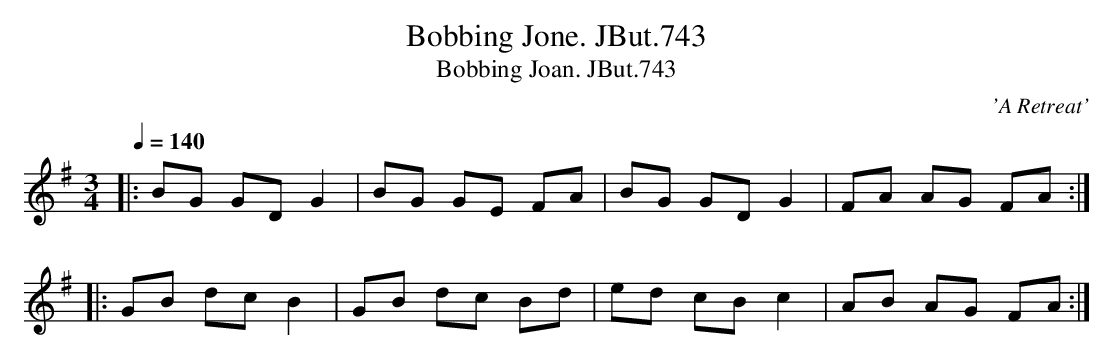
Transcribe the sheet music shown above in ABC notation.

X:1
T:Bobbing Jone. JBut.743
T:Bobbing Joan. JBut.743
C:'A Retreat'
M:3/4
L:1/8
Q:1/4=140
K:G
|:BG GD G2|BG GE FA|BG GD G2|FA AG FA:|
|:GB dc B2|GB dc Bd|ed cB c2|AB AG FA:|
